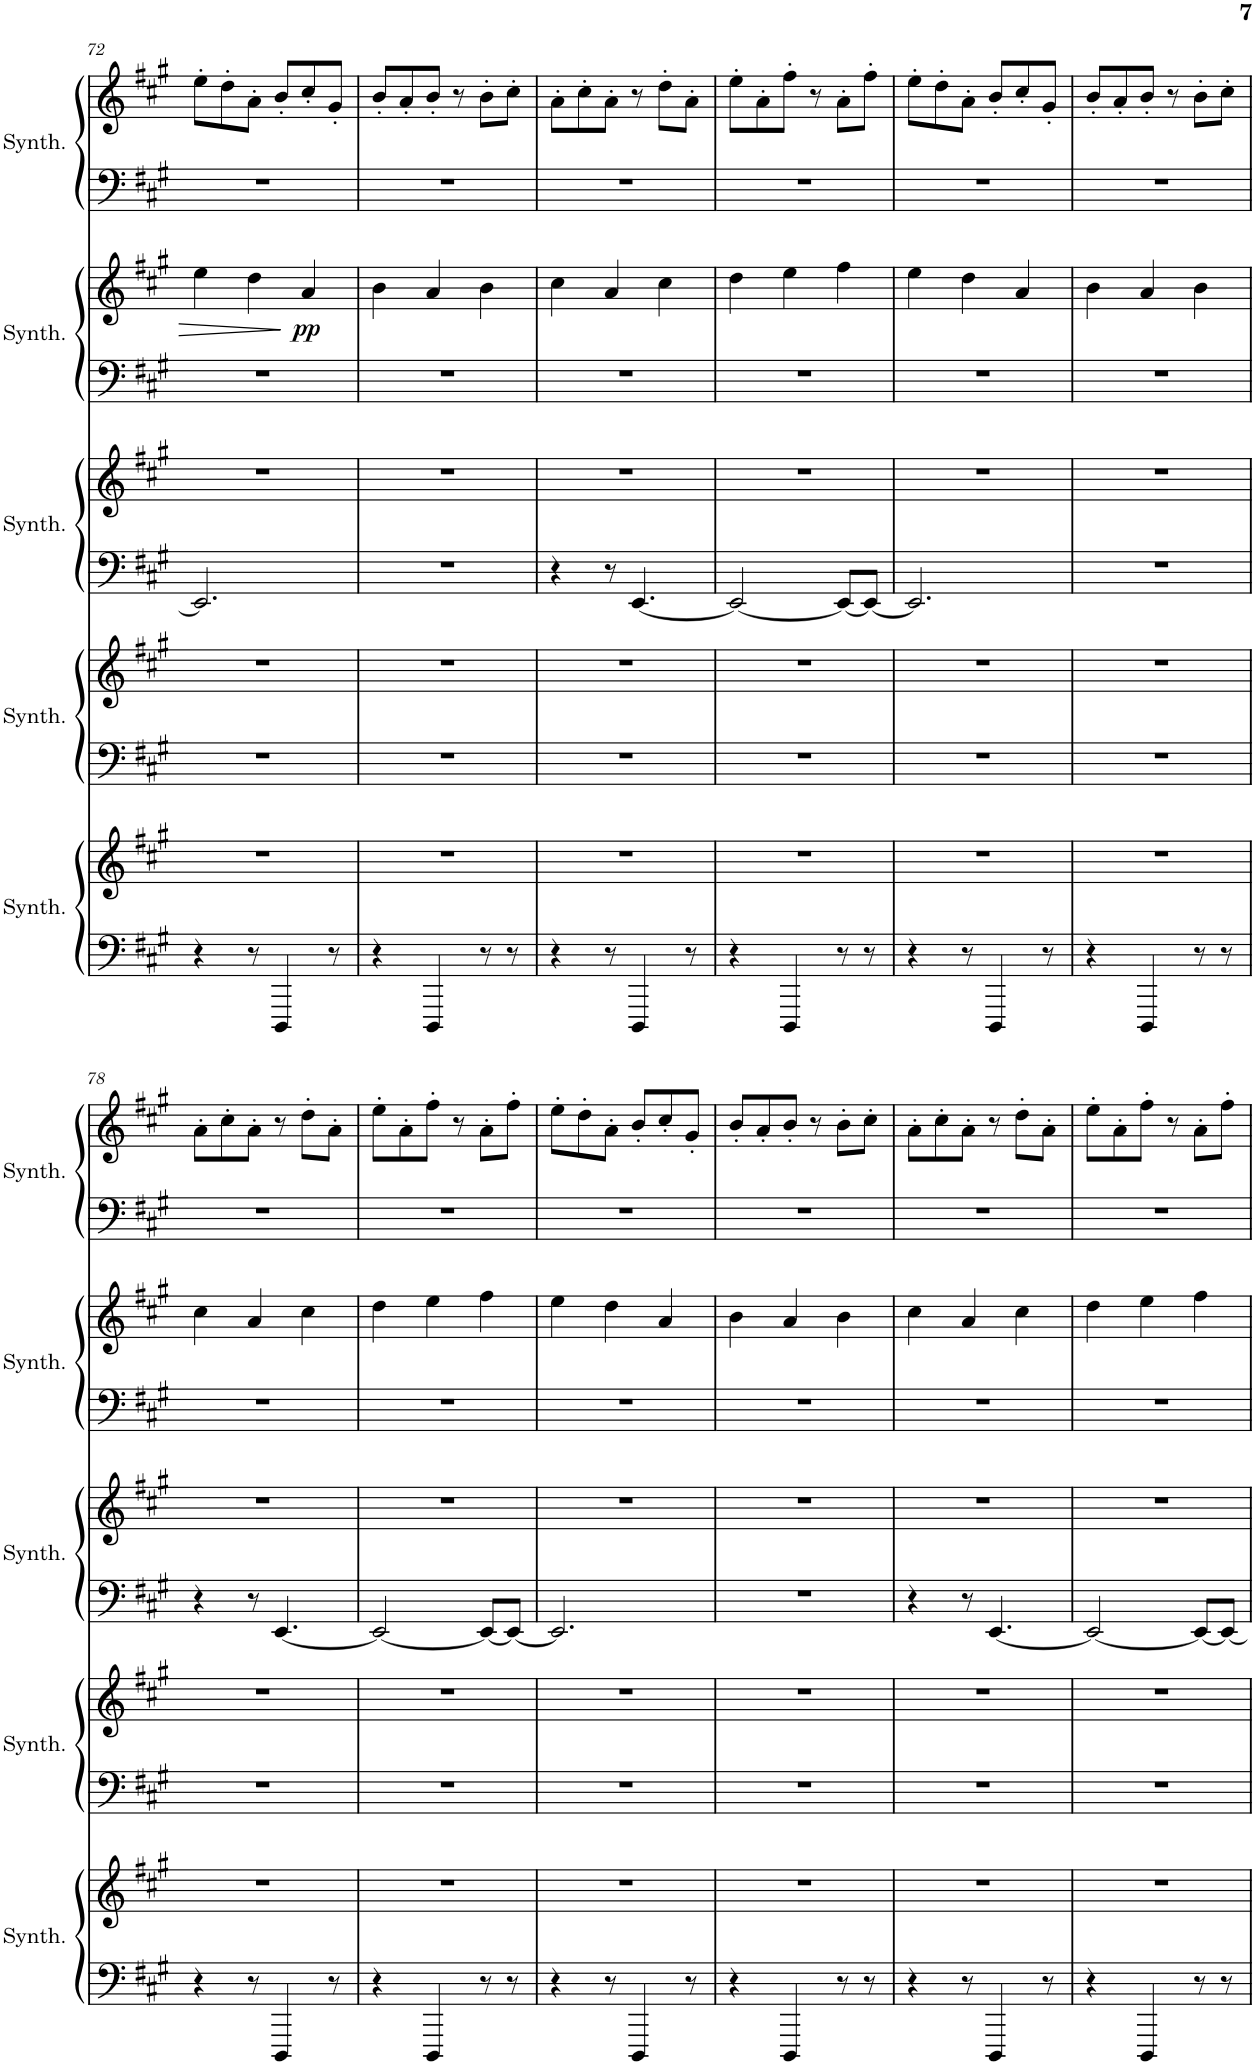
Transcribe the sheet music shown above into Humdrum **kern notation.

**kern	**kern	**kern	**kern	**kern	**kern	**kern	**kern	**dynam	**kern	**kern
*part5	*part5	*part4	*part4	*part3	*part3	*part2	*part2	*part2	*part1	*part1
*staff10	*staff9	*staff8	*staff7	*staff6	*staff5	*staff4	*staff3	*staff3/4	*staff2	*staff1
*I"Crystal Synthesizer	*	*I"Saw Synthesizer	*	*I"Atmosphere Synthesizer	*	*I"Choir Synthesizer	*	*	*I"String Synthesizer	*
*I'Synth.	*	*I'Synth.	*	*I'Synth.	*	*I'Synth.	*	*	*I'Synth.	*
!!LO:PB:g=z
*clefF4	*clefG2	*clefF4	*clefG2	*clefF4	*clefG2	*clefF4	*clefG2	*	*clefF4	*clefG2
*k[f#c#g#]	*k[f#c#g#]	*k[f#c#g#]	*k[f#c#g#]	*k[f#c#g#]	*k[f#c#g#]	*k[f#c#g#]	*k[f#c#g#]	*	*k[f#c#g#]	*k[f#c#g#]
*M6/8	*M6/8	*M6/8	*M6/8	*M6/8	*M6/8	*M6/8	*M6/8	*	*M6/8	*M6/8
=72	=72	=72	=72	=72	=72	=72	=72	=72	=72	=72
4r	2.r	2.r	2.r	2.EE/]	2.r	2.r	4ee\	.	2.r	8ee'\L
.	.	.	.	.	.	.	.	.	.	8dd'\
8r	.	.	.	.	.	.	4dd\	.	.	8a'\J
4DDD/	.	.	.	.	.	.	.	.	.	8b'/L
!	!	!	!	!	!	!	!	!LO:DY:b	!	!
.	.	.	.	.	.	.	4a/	pp	.	8cc#'/
8r	.	.	.	.	.	.	.	.	.	8g#'/J
=73	=73	=73	=73	=73	=73	=73	=73	=73	=73	=73
4r	2.r	2.r	2.r	2.r	2.r	2.r	4b\	.	2.r	8b'/L
.	.	.	.	.	.	.	.	.	.	8a'/
4DDD/	.	.	.	.	.	.	4a/	.	.	8b'/J
.	.	.	.	.	.	.	.	.	.	8r
8r	.	.	.	.	.	.	4b\	.	.	8b'\L
8r	.	.	.	.	.	.	.	.	.	8cc#'\J
=74	=74	=74	=74	=74	=74	=74	=74	=74	=74	=74
4r	2.r	2.r	2.r	4r	2.r	2.r	4cc#\	.	2.r	8a'\L
.	.	.	.	.	.	.	.	.	.	8cc#'\
8r	.	.	.	8r	.	.	4a/	.	.	8a'\J
4DDD/	.	.	.	[4.EE/	.	.	.	.	.	8r
.	.	.	.	.	.	.	4cc#\	.	.	8dd'\L
8r	.	.	.	.	.	.	.	.	.	8a'\J
=75	=75	=75	=75	=75	=75	=75	=75	=75	=75	=75
4r	2.r	2.r	2.r	2EE/_	2.r	2.r	4dd\	.	2.r	8ee'\L
.	.	.	.	.	.	.	.	.	.	8a'\
4DDD/	.	.	.	.	.	.	4ee\	.	.	8ff#'\J
.	.	.	.	.	.	.	.	.	.	8r
8r	.	.	.	8EE/L_	.	.	4ff#\	.	.	8a'\L
8r	.	.	.	8EE/J_	.	.	.	.	.	8ff#'\J
=76	=76	=76	=76	=76	=76	=76	=76	=76	=76	=76
4r	2.r	2.r	2.r	2.EE/]	2.r	2.r	4ee\	.	2.r	8ee'\L
.	.	.	.	.	.	.	.	.	.	8dd'\
8r	.	.	.	.	.	.	4dd\	.	.	8a'\J
4DDD/	.	.	.	.	.	.	.	.	.	8b'/L
.	.	.	.	.	.	.	4a/	.	.	8cc#'/
8r	.	.	.	.	.	.	.	.	.	8g#'/J
=77	=77	=77	=77	=77	=77	=77	=77	=77	=77	=77
4r	2.r	2.r	2.r	2.r	2.r	2.r	4b\	.	2.r	8b'/L
.	.	.	.	.	.	.	.	.	.	8a'/
4DDD/	.	.	.	.	.	.	4a/	.	.	8b'/J
.	.	.	.	.	.	.	.	.	.	8r
8r	.	.	.	.	.	.	4b\	.	.	8b'\L
8r	.	.	.	.	.	.	.	.	.	8cc#'\J
!!LO:LB:g=z
=78	=78	=78	=78	=78	=78	=78	=78	=78	=78	=78
4r	2.r	2.r	2.r	4r	2.r	2.r	4cc#\	.	2.r	8a'\L
.	.	.	.	.	.	.	.	.	.	8cc#'\
8r	.	.	.	8r	.	.	4a/	.	.	8a'\J
4DDD/	.	.	.	[4.EE/	.	.	.	.	.	8r
.	.	.	.	.	.	.	4cc#\	.	.	8dd'\L
8r	.	.	.	.	.	.	.	.	.	8a'\J
=79	=79	=79	=79	=79	=79	=79	=79	=79	=79	=79
4r	2.r	2.r	2.r	2EE/_	2.r	2.r	4dd\	.	2.r	8ee'\L
.	.	.	.	.	.	.	.	.	.	8a'\
4DDD/	.	.	.	.	.	.	4ee\	.	.	8ff#'\J
.	.	.	.	.	.	.	.	.	.	8r
8r	.	.	.	8EE/L_	.	.	4ff#\	.	.	8a'\L
8r	.	.	.	8EE/J_	.	.	.	.	.	8ff#'\J
=80	=80	=80	=80	=80	=80	=80	=80	=80	=80	=80
4r	2.r	2.r	2.r	2.EE/]	2.r	2.r	4ee\	.	2.r	8ee'\L
.	.	.	.	.	.	.	.	.	.	8dd'\
8r	.	.	.	.	.	.	4dd\	.	.	8a'\J
4DDD/	.	.	.	.	.	.	.	.	.	8b'/L
.	.	.	.	.	.	.	4a/	.	.	8cc#'/
8r	.	.	.	.	.	.	.	.	.	8g#'/J
=81	=81	=81	=81	=81	=81	=81	=81	=81	=81	=81
4r	2.r	2.r	2.r	2.r	2.r	2.r	4b\	.	2.r	8b'/L
.	.	.	.	.	.	.	.	.	.	8a'/
4DDD/	.	.	.	.	.	.	4a/	.	.	8b'/J
.	.	.	.	.	.	.	.	.	.	8r
8r	.	.	.	.	.	.	4b\	.	.	8b'\L
8r	.	.	.	.	.	.	.	.	.	8cc#'\J
=82	=82	=82	=82	=82	=82	=82	=82	=82	=82	=82
4r	2.r	2.r	2.r	4r	2.r	2.r	4cc#\	.	2.r	8a'\L
.	.	.	.	.	.	.	.	.	.	8cc#'\
8r	.	.	.	8r	.	.	4a/	.	.	8a'\J
4DDD/	.	.	.	[4.EE/	.	.	.	.	.	8r
.	.	.	.	.	.	.	4cc#\	.	.	8dd'\L
8r	.	.	.	.	.	.	.	.	.	8a'\J
=83	=83	=83	=83	=83	=83	=83	=83	=83	=83	=83
4r	2.r	2.r	2.r	2EE/_	2.r	2.r	4dd\	.	2.r	8ee'\L
.	.	.	.	.	.	.	.	.	.	8a'\
4DDD/	.	.	.	.	.	.	4ee\	.	.	8ff#'\J
.	.	.	.	.	.	.	.	.	.	8r
8r	.	.	.	8EE/L_	.	.	4ff#\	.	.	8a'\L
8r	.	.	.	8EE/J_	.	.	.	.	.	8ff#'\J
=	=	=	=	=	=	=	=	=	=	=
*-	*-	*-	*-	*-	*-	*-	*-	*-	*-	*-
